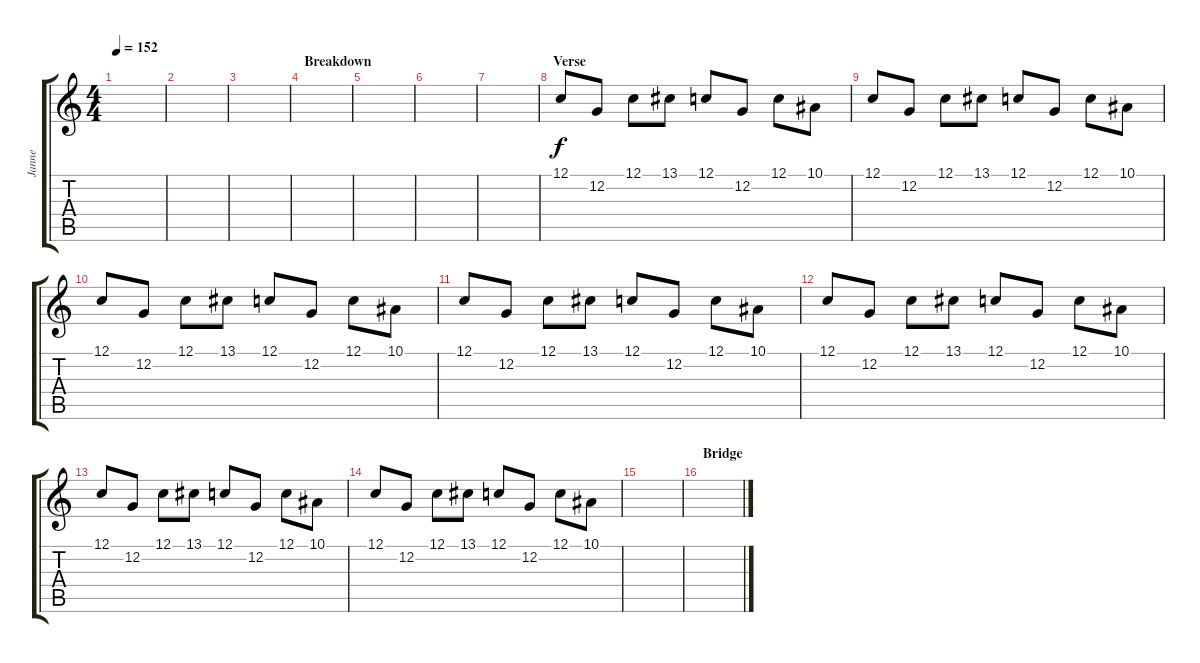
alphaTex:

\track ("Janne" "Janne") {instrument stringensemble1}
\staff {score tabs}
\tuning (C4 G3 Eb3 Bb2 F2 C2) {hide}
\ts (4 4)
\tempo 152
\clef g2
\ks c
|
|
|
\section ("" "Breakdown")
|
|
|
|
\section ("" "Verse")
12.1.8{volume 11 instrument pad1newage} 12.2.8 12.1.8 13.1.8 12.1.8 12.2.8 12.1.8 10.1.8 |
12.1.8{instrument pad1newage} 12.2.8 12.1.8 13.1.8 12.1.8 12.2.8 12.1.8 10.1.8 |
12.1.8{volume 11 instrument pad1newage} 12.2.8 12.1.8 13.1.8 12.1.8 12.2.8 12.1.8 10.1.8 |
12.1.8{volume 11 instrument pad1newage} 12.2.8 12.1.8 13.1.8 12.1.8 12.2.8 12.1.8 10.1.8 |
12.1.8{volume 11 instrument pad1newage} 12.2.8 12.1.8 13.1.8 12.1.8 12.2.8 12.1.8 10.1.8 |
12.1.8{volume 11 instrument pad1newage} 12.2.8 12.1.8 13.1.8 12.1.8 12.2.8 12.1.8 10.1.8 |
12.1.8{volume 11 instrument pad1newage} 12.2.8 12.1.8 13.1.8 12.1.8 12.2.8 12.1.8 10.1.8 |
|
\section ("" "Bridge")
